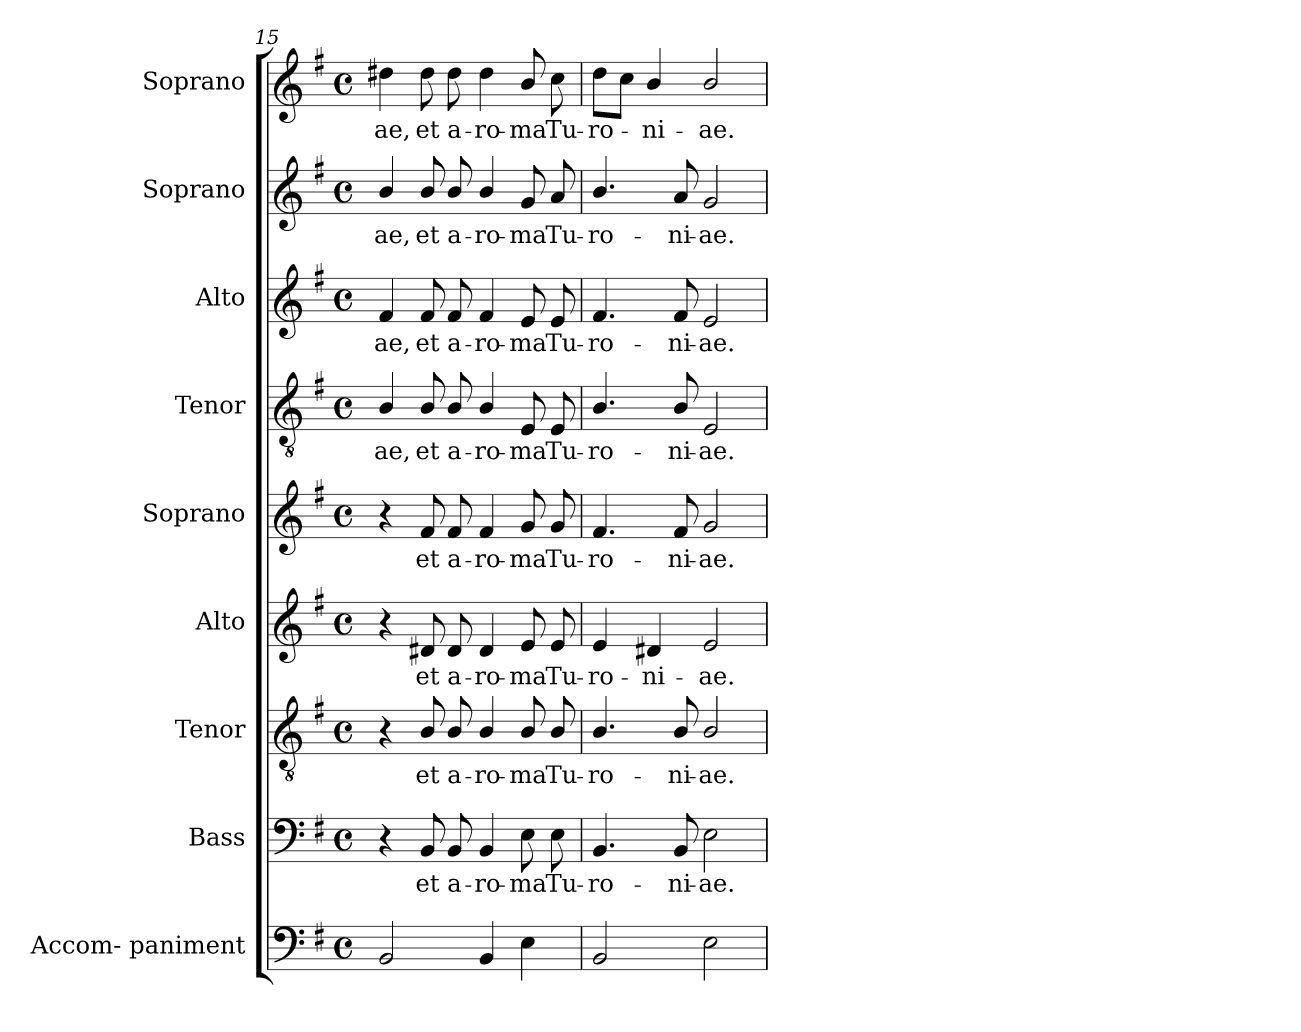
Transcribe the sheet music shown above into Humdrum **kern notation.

**kern	**kern	**text	**kern	**text	**kern	**text	**kern	**text	**kern	**text	**kern	**text	**kern	**text	**kern	**text
*part9	*part8	*part8	*part7	*part7	*part6	*part6	*part5	*part5	*part4	*part4	*part3	*part3	*part2	*part2	*part1	*part1
*staff9	*staff8	*staff8	*staff7	*staff7	*staff6	*staff6	*staff5	*staff5	*staff4	*staff4	*staff3	*staff3	*staff2	*staff2	*staff1	*staff1
*I"Accom- paniment	*I"Bass	*	*I"Tenor	*	*I"Alto	*	*I"Soprano	*	*I"Tenor	*	*I"Alto	*	*I"Soprano	*	*I"Soprano	*
*I'Acc.	*I'B.	*	*I'T.	*	*I'A.	*	*I'S.	*	*I'T.	*	*I'A.	*	*I'S.	*	*I'S.	*
*clefF4	*clefF4	*	*clefGv2	*	*clefG2	*	*clefG2	*	*clefGv2	*	*clefG2	*	*clefG2	*	*clefG2	*
*	*	*	*ITrd7c12	*	*	*	*	*	*ITrd7c12	*	*	*	*	*	*	*
*k[f#]	*k[f#]	*	*k[f#]	*	*k[f#]	*	*k[f#]	*	*k[f#]	*	*k[f#]	*	*k[f#]	*	*k[f#]	*
*G:	*G:	*	*G:	*	*G:	*	*G:	*	*G:	*	*G:	*	*G:	*	*G:	*
*M4/4	*M4/4	*	*M4/4	*	*M4/4	*	*M4/4	*	*M4/4	*	*M4/4	*	*M4/4	*	*M4/4	*
*met(c)	*met(c)	*	*met(c)	*	*met(c)	*	*met(c)	*	*met(c)	*	*met(c)	*	*met(c)	*	*met(c)	*
=15	=15	=15	=15	=15	=15	=15	=15	=15	=15	=15	=15	=15	=15	=15	=15	=15
!	!	!	!	!	!	!	!	!	!	!LO:LY:b:color=#000000	!	!	!	!	!	!
!	!	!	!	!	!	!	!	!	!	!	!	!LO:LY:b:color=#000000	!	!	!	!
!	!	!	!	!	!	!	!	!	!	!	!	!	!	!LO:LY:b:color=#000000	!	!
!	!	!	!	!	!	!	!	!	!	!	!	!	!	!	!	!LO:LY:b:color=#000000
2BBi/	4r	.	4r	.	4r	.	4r	.	4BBi/	-ae,	4f#i/	-ae,	4bi/	-ae,	4dd#Xi\	-ae,
!	!	!LO:LY:b:color=#000000	!	!	!	!	!	!	!	!	!	!	!	!	!	!
!	!	!	!	!LO:LY:b:color=#000000	!	!	!	!	!	!	!	!	!	!	!	!
!	!	!	!	!	!	!LO:LY:b:color=#000000	!	!	!	!	!	!	!	!	!	!
!	!	!	!	!	!	!	!	!LO:LY:b:color=#000000	!	!	!	!	!	!	!	!
!	!	!	!	!	!	!	!	!	!	!LO:LY:b:color=#000000	!	!	!	!	!	!
!	!	!	!	!	!	!	!	!	!	!	!	!LO:LY:b:color=#000000	!	!	!	!
!	!	!	!	!	!	!	!	!	!	!	!	!	!	!LO:LY:b:color=#000000	!	!
!	!	!	!	!	!	!	!	!	!	!	!	!	!	!	!	!LO:LY:b:color=#000000
.	8BBi/	et	8BBi/	et	8d#Xi/	et	8f#i/	et	8BBi/	et	8f#i/	et	8bi/	et	8dd#i\	et
!	!	!LO:LY:b:color=#000000	!	!	!	!	!	!	!	!	!	!	!	!	!	!
!	!	!	!	!LO:LY:b:color=#000000	!	!	!	!	!	!	!	!	!	!	!	!
!	!	!	!	!	!	!LO:LY:b:color=#000000	!	!	!	!	!	!	!	!	!	!
!	!	!	!	!	!	!	!	!LO:LY:b:color=#000000	!	!	!	!	!	!	!	!
!	!	!	!	!	!	!	!	!	!	!LO:LY:b:color=#000000	!	!	!	!	!	!
!	!	!	!	!	!	!	!	!	!	!	!	!LO:LY:b:color=#000000	!	!	!	!
!	!	!	!	!	!	!	!	!	!	!	!	!	!	!LO:LY:b:color=#000000	!	!
!	!	!	!	!	!	!	!	!	!	!	!	!	!	!	!	!LO:LY:b:color=#000000
.	8BBi/	a-	8BBi/	a-	8d#i/	a-	8f#i/	a-	8BBi/	a-	8f#i/	a-	8bi/	a-	8dd#i\	a-
!	!	!LO:LY:b:color=#000000	!	!	!	!	!	!	!	!	!	!	!	!	!	!
!	!	!	!	!LO:LY:b:color=#000000	!	!	!	!	!	!	!	!	!	!	!	!
!	!	!	!	!	!	!LO:LY:b:color=#000000	!	!	!	!	!	!	!	!	!	!
!	!	!	!	!	!	!	!	!LO:LY:b:color=#000000	!	!	!	!	!	!	!	!
!	!	!	!	!	!	!	!	!	!	!LO:LY:b:color=#000000	!	!	!	!	!	!
!	!	!	!	!	!	!	!	!	!	!	!	!LO:LY:b:color=#000000	!	!	!	!
!	!	!	!	!	!	!	!	!	!	!	!	!	!	!LO:LY:b:color=#000000	!	!
!	!	!	!	!	!	!	!	!	!	!	!	!	!	!	!	!LO:LY:b:color=#000000
4BBi/	4BBi/	-ro-	4BBi/	-ro-	4d#i/	-ro-	4f#i/	-ro-	4BBi/	-ro-	4f#i/	-ro-	4bi/	-ro-	4dd#i\	-ro-
!	!	!LO:LY:b:color=#000000	!	!	!	!	!	!	!	!	!	!	!	!	!	!
!	!	!	!	!LO:LY:b:color=#000000	!	!	!	!	!	!	!	!	!	!	!	!
!	!	!	!	!	!	!LO:LY:b:color=#000000	!	!	!	!	!	!	!	!	!	!
!	!	!	!	!	!	!	!	!LO:LY:b:color=#000000	!	!	!	!	!	!	!	!
!	!	!	!	!	!	!	!	!	!	!LO:LY:b:color=#000000	!	!	!	!	!	!
!	!	!	!	!	!	!	!	!	!	!	!	!LO:LY:b:color=#000000	!	!	!	!
!	!	!	!	!	!	!	!	!	!	!	!	!	!	!LO:LY:b:color=#000000	!	!
!	!	!	!	!	!	!	!	!	!	!	!	!	!	!	!	!LO:LY:b:color=#000000
4Ei\	8Ei\	-ma	8BBi/	-ma	8ei/	-ma	8gi/	-ma	8EEi/	-ma	8ei/	-ma	8gi/	-ma	8bi/	-ma
!	!	!LO:LY:b:color=#000000	!	!	!	!	!	!	!	!	!	!	!	!	!	!
!	!	!	!	!LO:LY:b:color=#000000	!	!	!	!	!	!	!	!	!	!	!	!
!	!	!	!	!	!	!LO:LY:b:color=#000000	!	!	!	!	!	!	!	!	!	!
!	!	!	!	!	!	!	!	!LO:LY:b:color=#000000	!	!	!	!	!	!	!	!
!	!	!	!	!	!	!	!	!	!	!LO:LY:b:color=#000000	!	!	!	!	!	!
!	!	!	!	!	!	!	!	!	!	!	!	!LO:LY:b:color=#000000	!	!	!	!
!	!	!	!	!	!	!	!	!	!	!	!	!	!	!LO:LY:b:color=#000000	!	!
!	!	!	!	!	!	!	!	!	!	!	!	!	!	!	!	!LO:LY:b:color=#000000
.	8Ei\	Tu-	8BBi/	Tu-	8ei/	Tu-	8gi/	Tu-	8EEi/	Tu-	8ei/	Tu-	8ai/	Tu-	8cci\	Tu-
=16	=16	=16	=16	=16	=16	=16	=16	=16	=16	=16	=16	=16	=16	=16	=16	=16
!	!	!LO:LY:b:color=#000000	!	!	!	!	!	!	!	!	!	!	!	!	!	!
!	!	!	!	!LO:LY:b:color=#000000	!	!	!	!	!	!	!	!	!	!	!	!
!	!	!	!	!	!	!LO:LY:b:color=#000000	!	!	!	!	!	!	!	!	!	!
!	!	!	!	!	!	!	!	!LO:LY:b:color=#000000	!	!	!	!	!	!	!	!
!	!	!	!	!	!	!	!	!	!	!LO:LY:b:color=#000000	!	!	!	!	!	!
!	!	!	!	!	!	!	!	!	!	!	!	!LO:LY:b:color=#000000	!	!	!	!
!	!	!	!	!	!	!	!	!	!	!	!	!	!	!LO:LY:b:color=#000000	!	!
!	!	!	!	!	!	!	!	!	!	!	!	!	!	!	!	!LO:LY:b:color=#000000
2BBi/	4.BBi/	-ro-	4.BBi/	-ro-	4ei/	-ro-	4.f#i/	-ro-	4.BBi/	-ro-	4.f#i/	-ro-	4.bi/	-ro-	8ddi\L	-ro-
.	.	.	.	.	.	.	.	.	.	.	.	.	.	.	8cci\J	.
!	!	!	!	!	!	!LO:LY:b:color=#000000	!	!	!	!	!	!	!	!	!	!
!	!	!	!	!	!	!	!	!	!	!	!	!	!	!	!	!LO:LY:b:color=#000000
.	.	.	.	.	4d#Xi/	-ni-	.	.	.	.	.	.	.	.	4bi/	-ni-
!	!	!LO:LY:b:color=#000000	!	!	!	!	!	!	!	!	!	!	!	!	!	!
!	!	!	!	!LO:LY:b:color=#000000	!	!	!	!	!	!	!	!	!	!	!	!
!	!	!	!	!	!	!	!	!LO:LY:b:color=#000000	!	!	!	!	!	!	!	!
!	!	!	!	!	!	!	!	!	!	!LO:LY:b:color=#000000	!	!	!	!	!	!
!	!	!	!	!	!	!	!	!	!	!	!	!LO:LY:b:color=#000000	!	!	!	!
!	!	!	!	!	!	!	!	!	!	!	!	!	!	!LO:LY:b:color=#000000	!	!
.	8BBi/	-ni-	8BBi/	-ni-	.	.	8f#i/	-ni-	8BBi/	-ni-	8f#i/	-ni-	8ai/	-ni-	.	.
!	!	!LO:LY:b:color=#000000	!	!	!	!	!	!	!	!	!	!	!	!	!	!
!	!	!	!	!LO:LY:b:color=#000000	!	!	!	!	!	!	!	!	!	!	!	!
!	!	!	!	!	!	!LO:LY:b:color=#000000	!	!	!	!	!	!	!	!	!	!
!	!	!	!	!	!	!	!	!LO:LY:b:color=#000000	!	!	!	!	!	!	!	!
!	!	!	!	!	!	!	!	!	!	!LO:LY:b:color=#000000	!	!	!	!	!	!
!	!	!	!	!	!	!	!	!	!	!	!	!LO:LY:b:color=#000000	!	!	!	!
!	!	!	!	!	!	!	!	!	!	!	!	!	!	!LO:LY:b:color=#000000	!	!
!	!	!	!	!	!	!	!	!	!	!	!	!	!	!	!	!LO:LY:b:color=#000000
2Ei\	2Ei\	-ae.	2BBi/	-ae.	2ei/	-ae.	2gi/	-ae.	2EEi/	-ae.	2ei/	-ae.	2gi/	-ae.	2bi/	-ae.
=	=	=	=	=	=	=	=	=	=	=	=	=	=	=	=	=
*-	*-	*-	*-	*-	*-	*-	*-	*-	*-	*-	*-	*-	*-	*-	*-	*-
